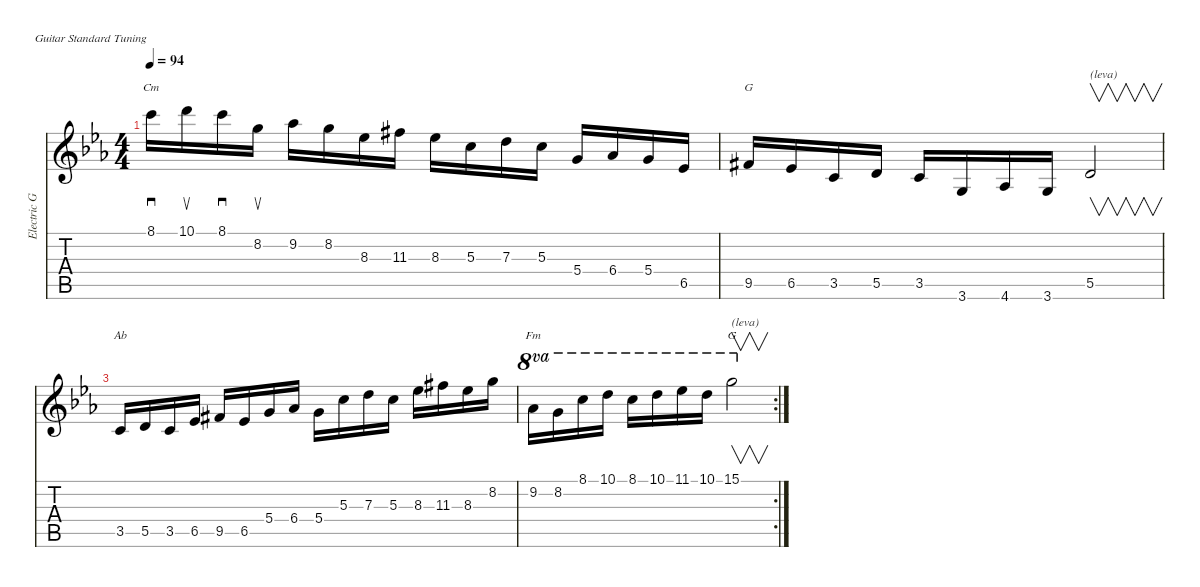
\defaultSystemsLayout 4
\hideDynamics
\bracketExtendMode nobrackets
\otherSystemsTrackNameOrientation horizontal
\defaultBarNumberDisplay FirstOfSystem
\track ("Electric Guitar (Distortion)" "Electric G") {instrument distortionguitar}
\staff {score tabs}
\tuning (E4 B3 G3 D3 A2 E2)
\chord ("Cm" 8 x x x x x) {firstfret 8 showdiagram false showfingering false}
\chord ("G" x x x x 9 x) {firstfret 9 showdiagram false showfingering false}
\chord ("Ab" x x x x 3 x) {showdiagram false showfingering false}
\chord ("Fm" x 9 x x x x) {firstfret 9 showdiagram false showfingering false}
\chord ("G" 15 x x x x x) {firstfret 15 showdiagram false showfingering false}
\ts (4 4)
\tempo 94
\clef g2
\ks cminor
8.1{acc forcenatural}.16{sd ch "Cm" dy mf instrument distortionguitar beam Down} 10.1{acc forcenatural}.16{su beam Down} 8.1{acc forcenatural}.16{sd beam Down} 8.2{acc forcenatural}.16{su beam Down} 9.2{acc b}.16{beam Down} 8.2{acc forcenatural}.16{beam Down} 8.3{acc b}.16{beam Down} 11.3{acc #}.16{beam Down} 8.3{acc b}.16{beam Down} 5.3{acc forcenatural}.16{beam Down} 7.3{acc forcenatural}.16{beam Down} 5.3{acc forcenatural}.16{beam Down} 5.4{acc forcenatural}.16{beam Up} 6.4{acc b}.16{beam Up} 5.4{acc forcenatural}.16{beam Up} 6.5{acc b}.16{beam Up} |
9.5{acc #}.16{ch "G" beam Up} 6.5{acc b}.16{beam Up} 3.5{acc forcenatural}.16{beam Up} 5.5{acc forcenatural}.16{beam Up} 3.5{acc forcenatural}.16{beam Up} 3.6{acc forcenatural}.16{beam Up} 4.6{acc b}.16{beam Up} 3.6{acc forcenatural}.16{beam Up} 5.5{acc forcenatural}.2{v txt "(leva)" beam Up} |
3.5{acc forcenatural}.16{ch "Ab" beam Up} 5.5{acc forcenatural}.16{beam Up} 3.5{acc forcenatural}.16{beam Up} 6.5{acc b}.16{beam Up} 9.5{acc #}.16{beam Up} 6.5{acc b}.16{beam Up} 5.4{acc forcenatural}.16{beam Up} 6.4{acc b}.16{beam Up} 5.4{acc forcenatural}.16{beam Down} 5.3{acc forcenatural}.16{beam Down} 7.3{acc forcenatural}.16{beam Down} 5.3{acc forcenatural}.16{beam Down} 8.3{acc b}.16{beam Down} 11.3{acc #}.16{beam Down} 8.3{acc b}.16{beam Down} 8.2{acc forcenatural}.16{beam Down} |
\rc 2
9.2{acc b}.16{ch "Fm" ot 8va beam Down} 8.2{acc forcenatural}.16{ot 8va beam Down} 8.1{acc forcenatural}.16{ot 8va beam Down} 10.1{acc forcenatural}.16{ot 8va beam Down} 8.1{acc forcenatural}.16{ot 8va beam Down} 10.1{acc forcenatural}.16{ot 8va beam Down} 11.1{acc b}.16{ot 8va beam Down} 10.1{acc forcenatural}.16{ot 8va beam Down} 15.1{acc forcenatural}.2{v ch "G" ot 8va txt "(leva)" beam Down}
